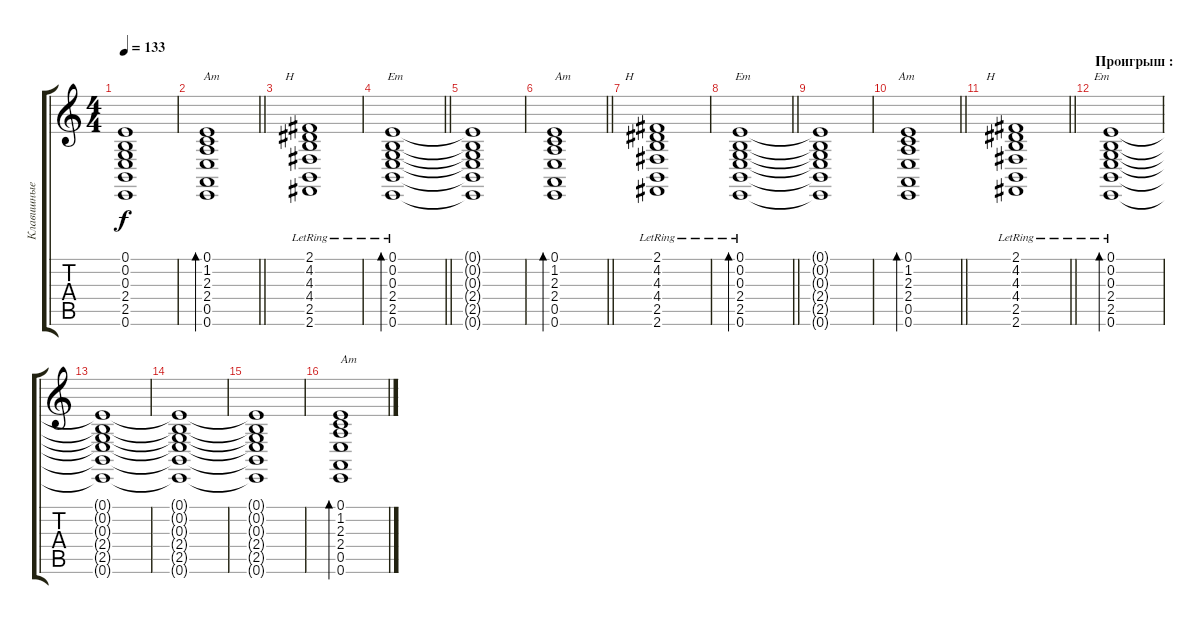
\track ("Клавишные 2" "Клавишные ") {instrument pad2warm}
\staff {score tabs}
\tuning (E4 B3 G3 D3 A2 E2) {hide}
\ts (4 4)
\tempo 133
\clef g2
\ks c
(0.1{t} 0.2{t} 0.3{t} 2.4{t} 2.5{t} 0.6{t}).1{txt "                          Am" dy f} |
\barLineRight lightlight
(0.1 1.2 2.3 2.4 0.5 0.6).1{bd 30 txt "                          H"} |
(2.1{lr} 4.2{lr} 4.3 4.4{lr} 2.5 2.6).1{txt "                          Em"} |
\barLineRight lightlight
(0.1{lr} 0.2{lr} 0.3{lr} 2.4{lr} 2.5{lr} 0.6{lr}).1{bd 30} |
(0.1{t} 0.2{t} 0.3{t} 2.4{t} 2.5{t} 0.6{t}).1 |
\barLineRight lightlight
(0.1 1.2 2.3 2.4 0.5 0.6).1{bd 30 txt "Am                  H"} |
(2.1{lr} 4.2{lr} 4.3 4.4{lr} 2.5 2.6).1{txt "                          Em"} |
\barLineRight lightlight
(0.1{lr} 0.2{lr} 0.3{lr} 2.4{lr} 2.5{lr} 0.6{lr}).1{bd 30} |
(0.1{t} 0.2{t} 0.3{t} 2.4{t} 2.5{t} 0.6{t}).1{txt "                          Am"} |
\barLineRight lightlight
(0.1 1.2 2.3 2.4 0.5 0.6).1{bd 30 txt "                          H"} |
\barLineRight lightlight
(2.1{lr} 4.2{lr} 4.3 4.4{lr} 2.5 2.6).1{txt "                          Em"} |
\section ("" "Проигрыш :")
(0.1{lr} 0.2{lr} 0.3{lr} 2.4{lr} 2.5{lr} 0.6{lr}).1{bd 30} |
(0.1{t} 0.2{t} 0.3{t} 2.4{t} 2.5{t} 0.6{t}).1 |
(0.1{t} 0.2{t} 0.3{t} 2.4{t} 2.5{t} 0.6{t}).1 |
(0.1{t} 0.2{t} 0.3{t} 2.4{t} 2.5{t} 0.6{t}).1 |
(0.1 1.2 2.3 2.4 0.5 0.6).1{bd 30 txt "Am"}
